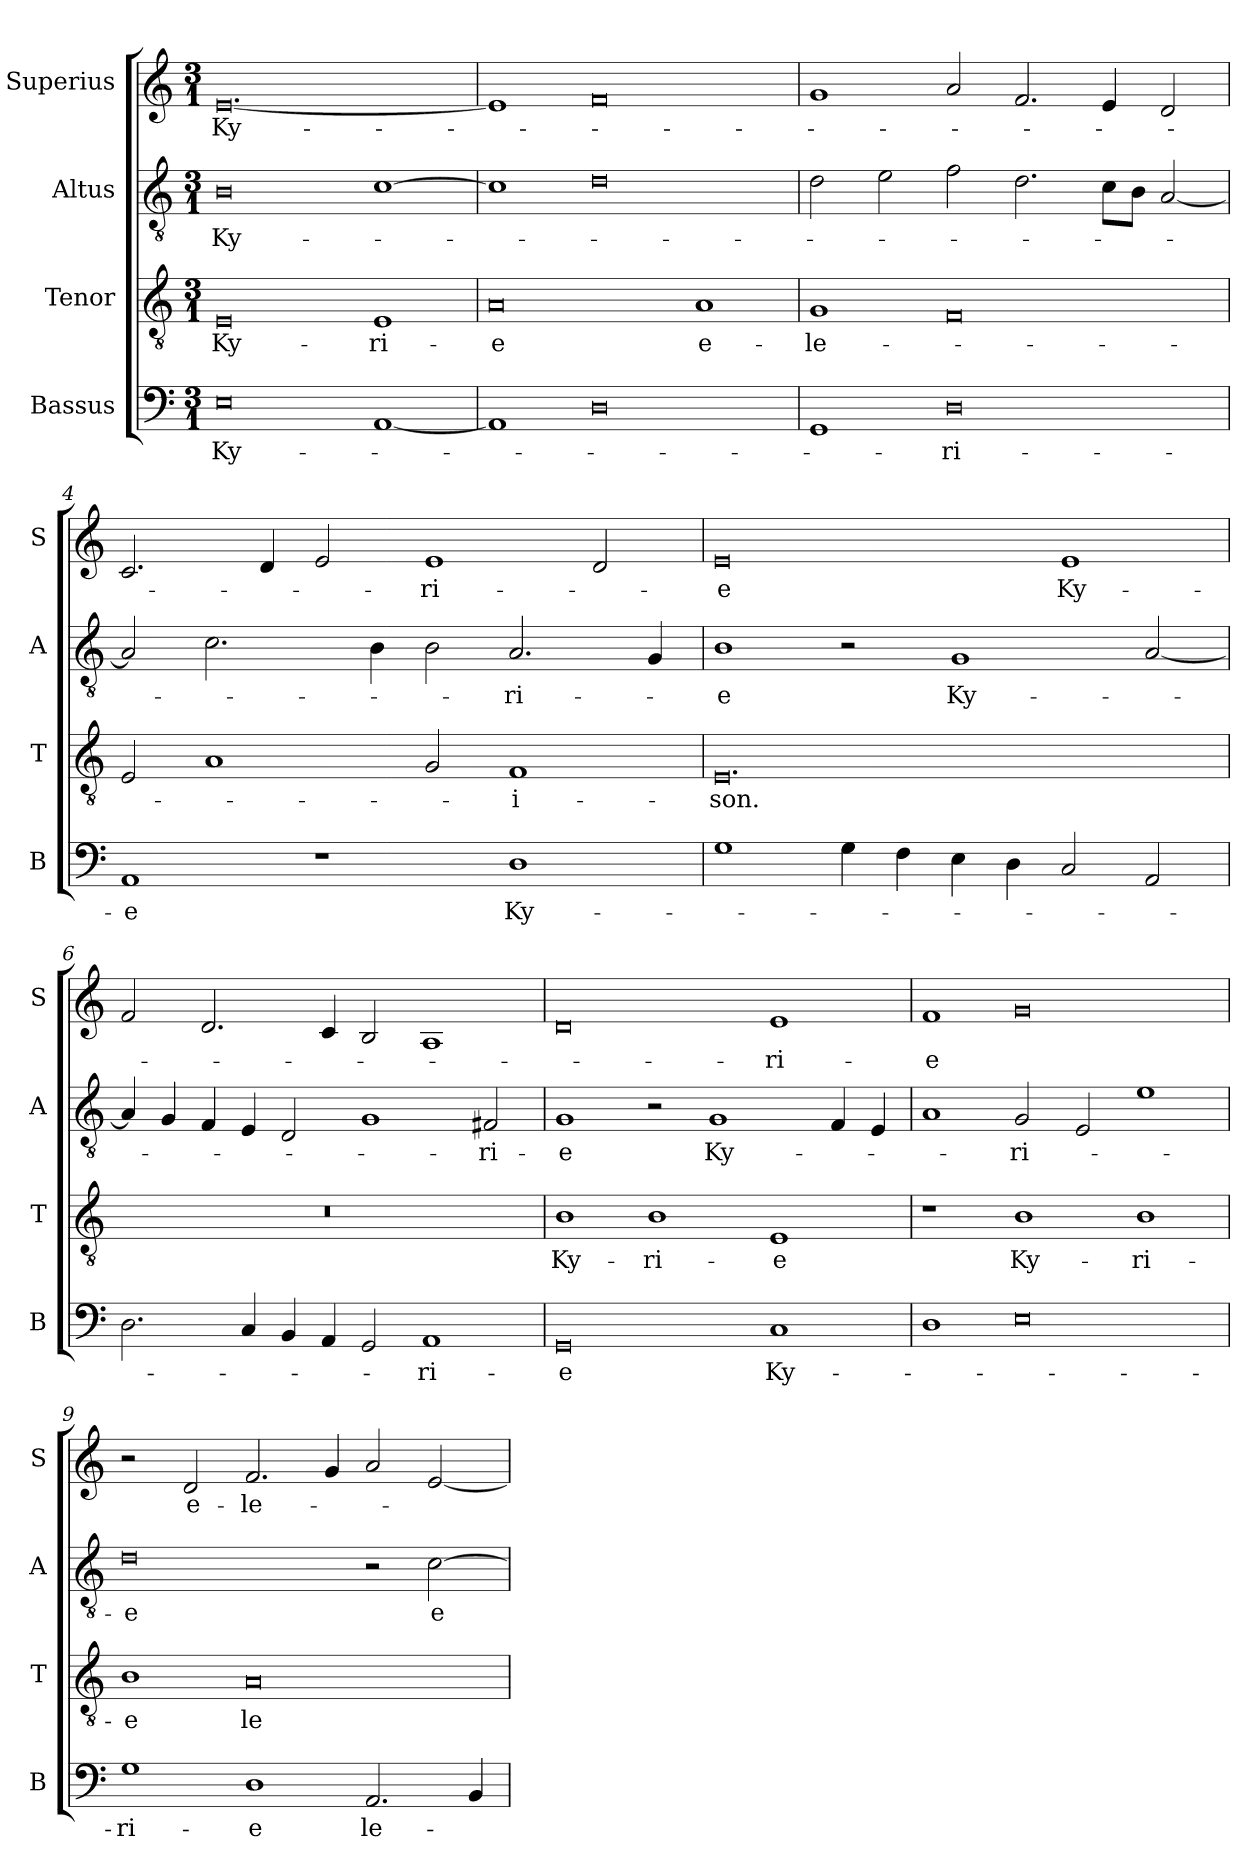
**kern	**text	**kern	**text	**kern	**text	**kern	**text
*part4	*part4	*part3	*part3	*part2	*part2	*part1	*part1
*staff4	*staff4	*staff3	*staff3	*staff2	*staff2	*staff1	*staff1
*I"Bassus	*	*I"Tenor	*	*I"Altus	*	*I"Superius	*
*I'B	*	*I'T	*	*I'A	*	*I'S	*
*clefF4	*	*clefGv2	*	*clefGv2	*	*clefG2	*
*k[]	*	*k[]	*	*k[]	*	*k[]	*
*M3/1	*	*M3/1	*	*M3/1	*	*M3/1	*
=1	=1	=1	=1	=1	=1	=1	=1
0E	Ky-	0E	Ky-	0B	Ky-	[0.e	Ky-
[1AA	.	1E	-ri-	[1c	.	.	.
=2	=2	=2	=2	=2	=2	=2	=2
1AA]	.	0A	-e	1c]	.	1e]	.
0D	.	.	.	0d	.	0f	.
.	.	1A	e-	.	.	.	.
=3	=3	=3	=3	=3	=3	=3	=3
1GG	.	1G	-le-	2d	.	1g	.
.	.	.	.	2e	.	.	.
0D	-ri-	0F	.	2f	.	2a	.
.	.	.	.	2.d	.	2.f	.
.	.	.	.	8cL	.	4e	.
.	.	.	.	8BJ	.	.	.
.	.	.	.	[2A	.	2d	.
=4	=4	=4	=4	=4	=4	=4	=4
1AA	-e	2E	.	2A]	.	2.c	.
.	.	1A	.	2.c	.	.	.
.	.	.	.	.	.	4d	.
1r	.	.	.	.	.	2e	.
.	.	.	.	4B	.	.	.
.	.	2G	.	2B	.	1e	-ri-
1D	Ky-	1F	-i-	2.A	-ri-	.	.
.	.	.	.	.	.	2d	.
.	.	.	.	4G	.	.	.
=5	=5	=5	=5	=5	=5	=5	=5
1G	.	0.E	-son.	1B	-e	0e	-e
4G	.	.	.	2r	.	.	.
4F	.	.	.	.	.	.	.
4E	.	.	.	1G	Ky-	.	.
4D	.	.	.	.	.	.	.
2C	.	.	.	.	.	1e	Ky-
2AA	.	.	.	[2A	.	.	.
=6	=6	=6	=6	=6	=6	=6	=6
2.D	.	0.r	.	4A]	.	2f	.
.	.	.	.	4G	.	.	.
.	.	.	.	4F	.	2.d	.
4C	.	.	.	4E	.	.	.
4BB	.	.	.	2D	.	.	.
4AA	.	.	.	.	.	4c	.
2GG	.	.	.	1G	.	2B	.
1AA	-ri-	.	.	.	.	1A	.
.	.	.	.	2F#X	-ri-	.	.
=7	=7	=7	=7	=7	=7	=7	=7
0GG	-e	1B	Ky-	1G	-e	0d	.
.	.	1B	-ri-	2r	.	.	.
.	.	.	.	1G	Ky-	.	.
1C	Ky-	1E	-e	.	.	1e	-ri-
.	.	.	.	4F	.	.	.
.	.	.	.	4E	.	.	.
=8	=8	=8	=8	=8	=8	=8	=8
1D	.	1r	.	1A	.	1f	-e
0E	.	1B	Ky-	2G	-ri-	0g	.
.	.	.	.	2E	.	.	.
.	.	1B	-ri-	1e	.	.	.
=9	=9	=9	=9	=9	=9	=9	=9
1G	-ri-	1B	-e	0d	-e	2r	.
.	.	.	.	.	.	2d	e-
1D	-e	0A	le-	.	.	2.f	-le-
.	.	.	.	.	.	4g	.
2.AA	le-	.	.	2r	.	2a	.
.	.	.	.	[2c	e-	[2e	.
4BB	.	.	.	.	.	.	.
=	=	=	=	=	=	=	=
*-	*-	*-	*-	*-	*-	*-	*-
